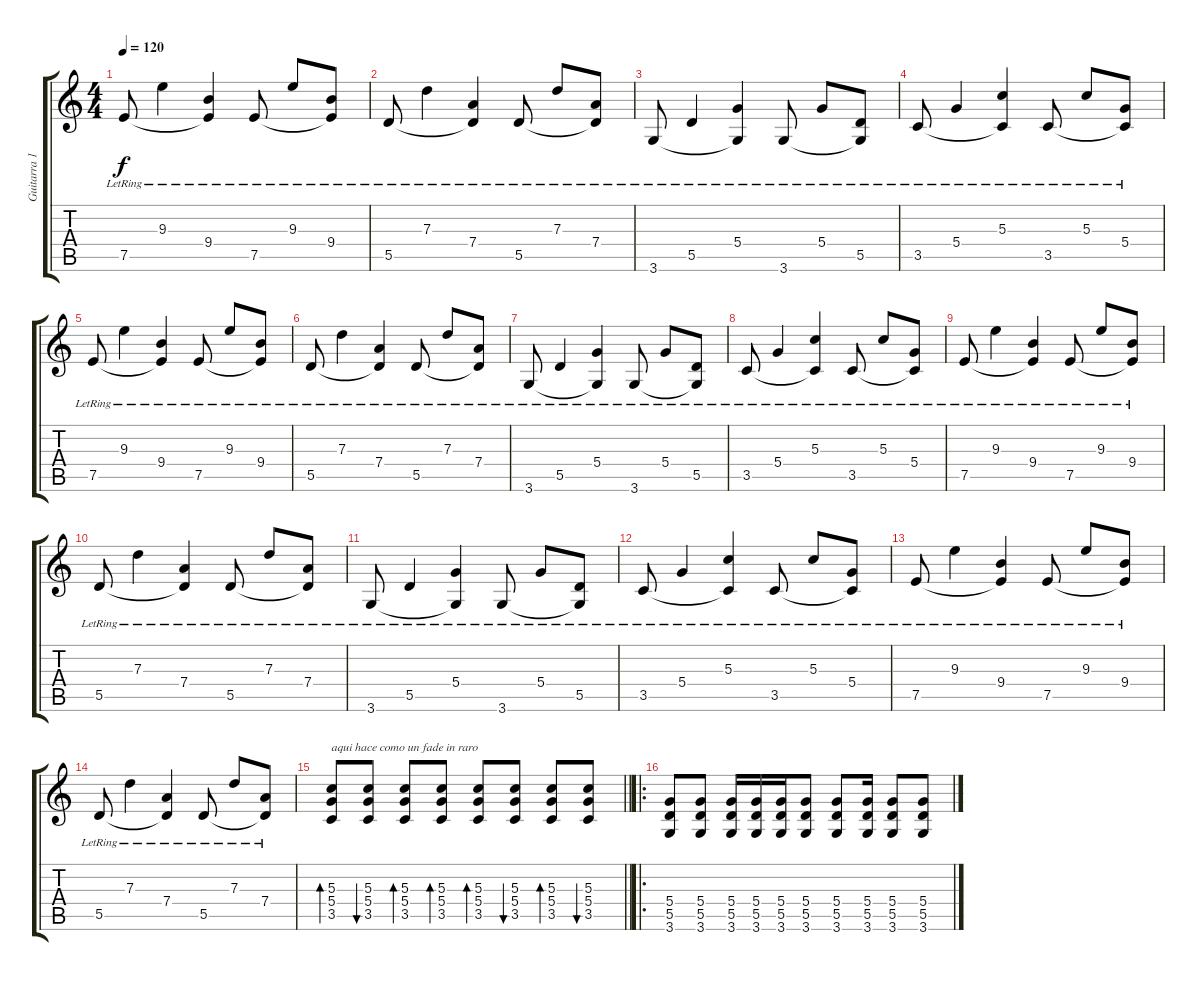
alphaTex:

\track ("Guitarra 1" "Guitarra 1") {instrument distortionguitar}
\staff {score tabs}
\tuning (E4 B3 G3 D3 A2 E2) {hide}
\ts (4 4)
\tempo 120
\clef g2
\ks c
7.5{lr}.8{dy f instrument electricguitarclean} 9.3{lr}.4 (9.4{lr} 7.5{t}).4 7.5{lr}.8 9.3{lr}.8 (9.4{lr} 7.5{t}).8 |
5.5{lr}.8{instrument electricguitarclean} 7.3{lr}.4 (7.4{lr} 5.5{t}).4 5.5{lr}.8 7.3{lr}.8 (7.4{lr} 5.5{t}).8 |
3.6{lr}.8{instrument electricguitarclean} 5.5{lr}.4 (5.4{lr} 3.6{t}).4 3.6{lr}.8 5.4{lr}.8 (5.5{lr} 3.6{t}).8 |
3.5{lr}.8{instrument electricguitarclean} 5.4{lr}.4 (5.3{lr} 3.5{t}).4 3.5{lr}.8 5.3{lr}.8 (5.4{lr} 3.5{t}).8 |
7.5{lr}.8{instrument electricguitarclean} 9.3{lr}.4 (9.4{lr} 7.5{t}).4 7.5{lr}.8 9.3{lr}.8 (9.4{lr} 7.5{t}).8 |
5.5{lr}.8{instrument electricguitarclean} 7.3{lr}.4 (7.4{lr} 5.5{t}).4 5.5{lr}.8 7.3{lr}.8 (7.4{lr} 5.5{t}).8 |
3.6{lr}.8{instrument electricguitarclean} 5.5{lr}.4 (5.4{lr} 3.6{t}).4 3.6{lr}.8 5.4{lr}.8 (5.5{lr} 3.6{t}).8 |
3.5{lr}.8{instrument electricguitarclean} 5.4{lr}.4 (5.3{lr} 3.5{t}).4 3.5{lr}.8 5.3{lr}.8 (5.4{lr} 3.5{t}).8 |
7.5{lr}.8{instrument electricguitarclean} 9.3{lr}.4 (9.4{lr} 7.5{t}).4 7.5{lr}.8 9.3{lr}.8 (9.4{lr} 7.5{t}).8 |
5.5{lr}.8{instrument electricguitarclean} 7.3{lr}.4 (7.4{lr} 5.5{t}).4 5.5{lr}.8 7.3{lr}.8 (7.4{lr} 5.5{t}).8 |
3.6{lr}.8{instrument electricguitarclean} 5.5{lr}.4 (5.4{lr} 3.6{t}).4 3.6{lr}.8 5.4{lr}.8 (5.5{lr} 3.6{t}).8 |
3.5{lr}.8{instrument electricguitarclean} 5.4{lr}.4 (5.3{lr} 3.5{t}).4 3.5{lr}.8 5.3{lr}.8 (5.4{lr} 3.5{t}).8 |
7.5{lr}.8{instrument electricguitarclean} 9.3{lr}.4 (9.4{lr} 7.5{t}).4 7.5{lr}.8 9.3{lr}.8 (9.4{lr} 7.5{t}).8 |
5.5{lr}.8{instrument electricguitarclean} 7.3{lr}.4 (7.4{lr} 5.5{t}).4 5.5{lr}.8 7.3{lr}.8 (7.4{lr} 5.5{t}).8 |
\barLineRight lightlight
(5.3 5.4 3.5).8{bd 60 txt "aqui hace como un fade in raro"} (5.3 5.4 3.5).8{bu 60} (5.3 5.4 3.5).8{bd 60} (5.3 5.4 3.5).8{bd 60} (5.3 5.4 3.5).8{bd 60} (5.3 5.4 3.5).8{bu 60} (5.3 5.4 3.5).8{bd 60} (5.3 5.4 3.5).8{bu 60} |
\ro
\section ("" "")
(5.4 5.5 3.6).8{instrument distortionguitar} (5.4 5.5 3.6).8 (5.4 5.5 3.6).16 (5.4 5.5 3.6).16 (5.4 5.5 3.6).16 (5.4 5.5 3.6).8 (5.4 5.5 3.6).8 (5.4 5.5 3.6).16 (5.4 5.5 3.6).8 (5.4 5.5 3.6).8
